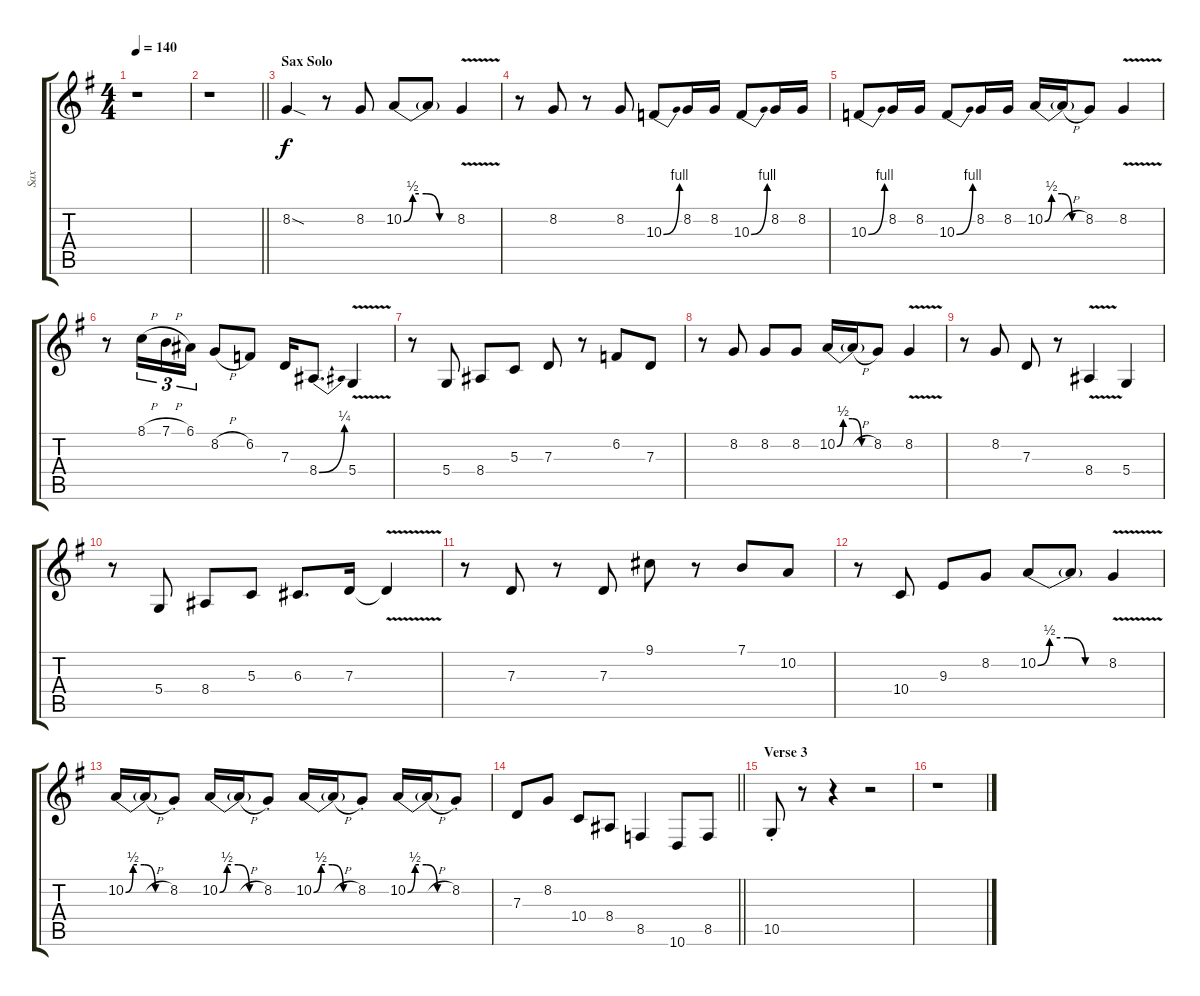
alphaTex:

\track ("Sax" "Sax") {instrument tenorsax}
\staff {score tabs}
\tuning (E4 B3 G3 D3 A2 E2) {hide}
\ts (4 4)
\tempo 140
\clef g2
\ks g
r.1{dy f} |
\barLineRight lightlight
r.1 |
\section ("" "Sax Solo")
8.2{sod}.4 r.8 8.2.8 10.2{be (custom 0 0 10 2 25 2 40 0 60 0)}.8 10.2{t}.8 8.2{v}.4 |
r.8 8.2.8 r.8 8.2.8 10.3{be (bend 0 0 60 4)}.8 8.2.16 8.2.16 10.3{be (bend 0 0 60 4)}.8 8.2.16 8.2.16 |
10.3{be (bend 0 0 60 4)}.8 8.2.16 8.2.16 10.3{be (bend 0 0 60 4)}.8 8.2.16 8.2.16 10.2{be (custom 0 0 10 2 25 2 40 0 60 0)}.16 10.2{h t}.16 8.2.8 8.2{v}.4 |
r.8 8.1{h}.16{tu (3 2)} 7.1{h}.16{tu (3 2)} 6.1.16{tu (3 2)} 8.2{h}.8 6.2.8 7.3.16 8.4{be (bend 0 0 60 1)}.8{d} 5.4{v}.4 |
r.8 5.4.8 8.4.8 5.3.8 7.3.8 r.8 6.2.8 7.3.8 |
r.8 8.2.8 8.2.8 8.2.8 10.2{be (custom 0 0 10 2 25 2 40 0 60 0)}.16 10.2{h t}.16 8.2.8 8.2{v}.4 |
r.8 8.2.8 7.3.8 r.8 8.4{v}.4 5.4.4 |
r.8 5.4.8 8.4.8 5.3.8 6.3.8{d} 7.3.16 7.3{v t}.4 |
r.8 7.3.8 r.8 7.3.8 9.1.8 r.8 7.1.8 10.2.8 |
r.8 10.4.8 9.3.8 8.2.8 10.2{be (custom 0 0 10 2 25 2 40 0 60 0)}.8 10.2{t}.8 8.2{v}.4 |
10.2{be (custom 0 0 10 2 25 2 40 0 60 0)}.16 10.2{h t}.16 8.2{st}.8 10.2{be (custom 0 0 10 2 25 2 40 0 60 0)}.16 10.2{h t}.16 8.2{st}.8 10.2{be (custom 0 0 10 2 25 2 40 0 60 0)}.16 10.2{h t}.16 8.2{st}.8 10.2{be (custom 0 0 10 2 25 2 40 0 60 0)}.16 10.2{h t}.16 8.2{st}.8 |
\barLineRight lightlight
7.3.8 8.2.8 10.4.8 8.4.8 8.5.4 10.6.8 8.5.8 |
\section ("" "Verse 3")
10.5{st}.8 r.8 r.4 r.2 |
r.1
